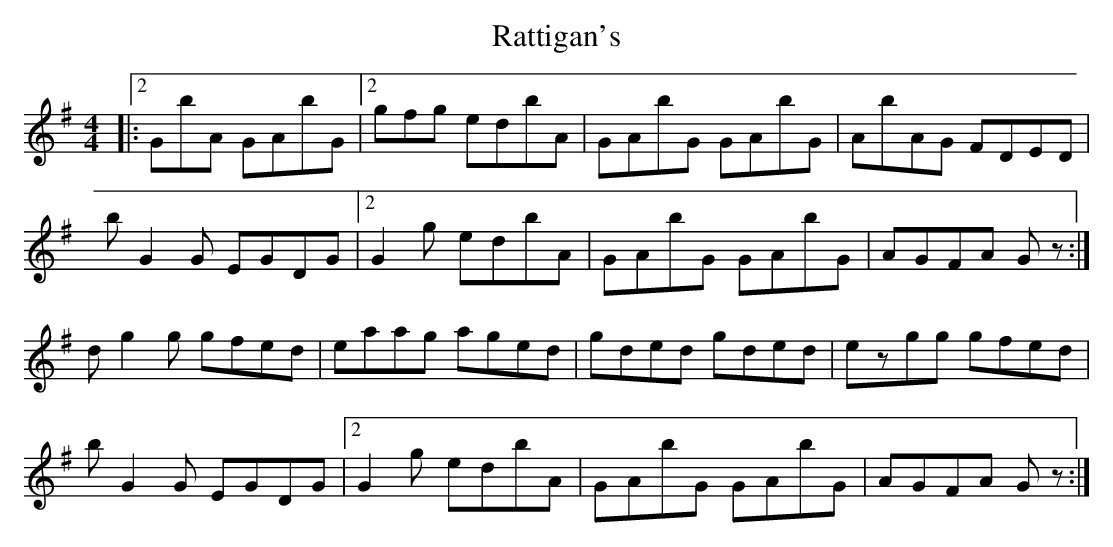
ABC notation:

X:1
T: Rattigan's
M: 4/4
L: 1/8
K: Gmaj
|:2GbA GAbG|2 gfg edbA|GAbG GAbG|AbAG FDED|
bG2G EGDG|2 G2g edbA|GAbG GAbG|AGFA 3Gz:|
dg2g gfed|eaag aged|gded gded|ezgg gfed|
bG2G EGDG|2 G2g edbA|GAbG GAbG|AGFA 3Gz:|
